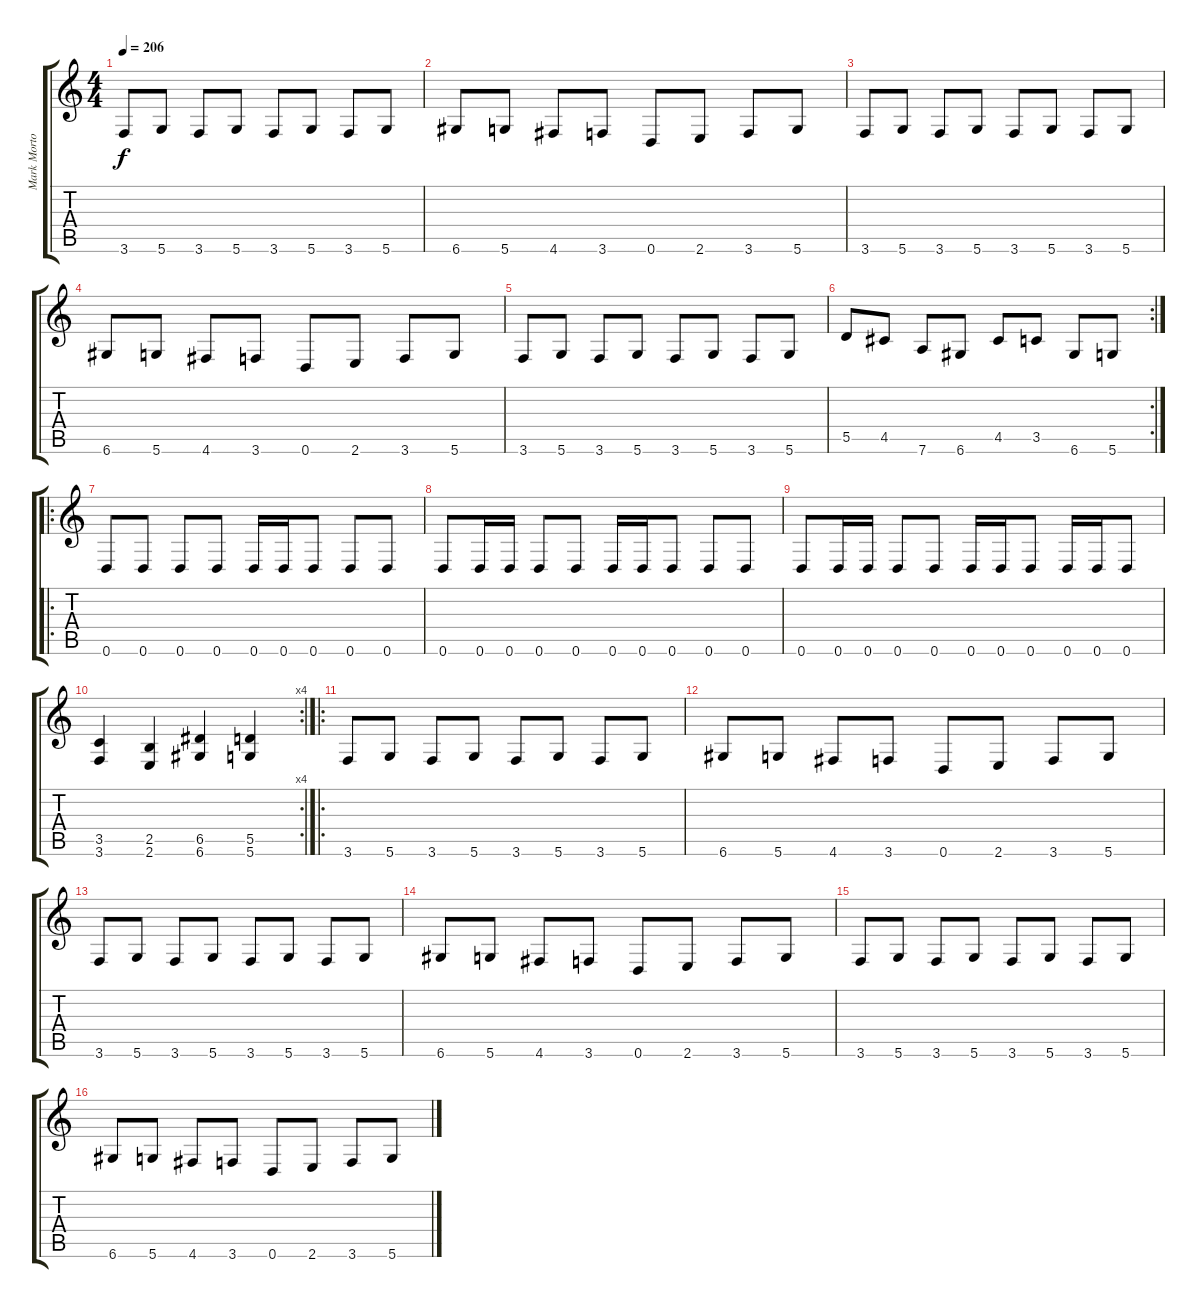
\track ("Mark Morton" "Mark Morto") {instrument distortionguitar}
\staff {score tabs}
\tuning (E4 B3 G3 D3 A2 D2) {hide}
\ts (4 4)
\tempo 206
\clef g2
\ks c
3.6.8{dy f} 5.6.8 3.6.8 5.6.8 3.6.8 5.6.8 3.6.8 5.6.8 |
6.6.8 5.6.8 4.6.8 3.6.8 0.6.8 2.6.8 3.6.8 5.6.8 |
3.6.8 5.6.8 3.6.8 5.6.8 3.6.8 5.6.8 3.6.8 5.6.8 |
6.6.8 5.6.8 4.6.8 3.6.8 0.6.8 2.6.8 3.6.8 5.6.8 |
3.6.8 5.6.8 3.6.8 5.6.8 3.6.8 5.6.8 3.6.8 5.6.8 |
\rc 2
5.5.8 4.5.8 7.6.8 6.6.8 4.5.8 3.5.8 6.6.8 5.6.8 |
\ro
0.6.8 0.6.8 0.6.8 0.6.8 0.6.16 0.6.16 0.6.8 0.6.8 0.6.8 |
0.6.8 0.6.16 0.6.16 0.6.8 0.6.8 0.6.16 0.6.16 0.6.8 0.6.8 0.6.8 |
0.6.8 0.6.16 0.6.16 0.6.8 0.6.8 0.6.16 0.6.16 0.6.8 0.6.16 0.6.16 0.6.8 |
\rc 4
(3.5 3.6).4 (2.5 2.6).4 (6.5 6.6).4 (5.5 5.6).4 |
\ro
3.6.8 5.6.8 3.6.8 5.6.8 3.6.8 5.6.8 3.6.8 5.6.8 |
6.6.8 5.6.8 4.6.8 3.6.8 0.6.8 2.6.8 3.6.8 5.6.8 |
3.6.8 5.6.8 3.6.8 5.6.8 3.6.8 5.6.8 3.6.8 5.6.8 |
6.6.8 5.6.8 4.6.8 3.6.8 0.6.8 2.6.8 3.6.8 5.6.8 |
3.6.8 5.6.8 3.6.8 5.6.8 3.6.8 5.6.8 3.6.8 5.6.8 |
6.6.8 5.6.8 4.6.8 3.6.8 0.6.8 2.6.8 3.6.8 5.6.8
